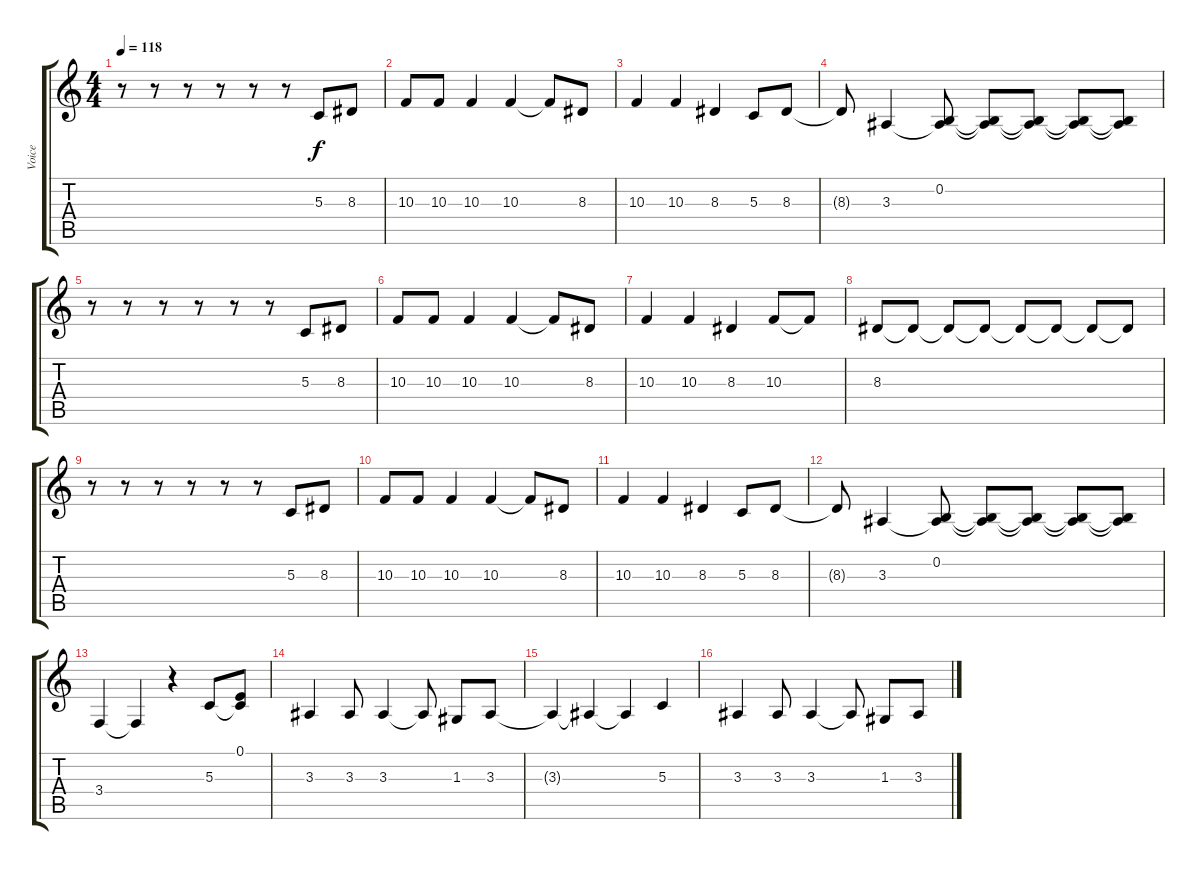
\track ("Voice" "Voice") {instrument violin}
\staff {score tabs}
\tuning (E4 B3 G3 D3 A2 E2) {hide}
\ts (4 4)
\tempo 118
\clef g2
\ks c
r.8{dy f} r.8 r.8 r.8 r.8 r.8 5.3.8 8.3.8 |
10.3.8 10.3.8 10.3.4 10.3.4 10.3{t}.8 8.3.8 |
10.3.4 10.3.4 8.3.4 5.3.8 8.3.8 |
8.3{t}.8 3.3.4 (0.2 3.3{t}).8 (0.2{t} 3.3{t}).8 (0.2{t} 3.3{t}).8 (0.2{t} 3.3{t}).8 (0.2{t} 3.3{t}).8 |
r.8 r.8 r.8 r.8 r.8 r.8 5.3.8 8.3.8 |
10.3.8 10.3.8 10.3.4 10.3.4 10.3{t}.8 8.3.8 |
10.3.4 10.3.4 8.3.4 10.3.8 10.3{t}.8 |
8.3.8 8.3{t}.8 8.3{t}.8 8.3{t}.8 8.3{t}.8 8.3{t}.8 8.3{t}.8 8.3{t}.8 |
r.8 r.8 r.8 r.8 r.8 r.8 5.3.8 8.3.8 |
10.3.8 10.3.8 10.3.4 10.3.4 10.3{t}.8 8.3.8 |
10.3.4 10.3.4 8.3.4 5.3.8 8.3.8 |
8.3{t}.8 3.3.4 (0.2 3.3{t}).8 (0.2{t} 3.3{t}).8 (0.2{t} 3.3{t}).8 (0.2{t} 3.3{t}).8 (0.2{t} 3.3{t}).8 |
3.4.4 3.4{t}.4 r.4 5.3.8 (0.1 5.3{t}).8 |
3.3.4 3.3.8 3.3.4 3.3{t}.8 1.3.8 3.3.8 |
3.3{t}.4 3.3{t}.4 3.3{t}.4 5.3.4 |
3.3.4 3.3.8 3.3.4 3.3{t}.8 1.3.8 3.3.8
